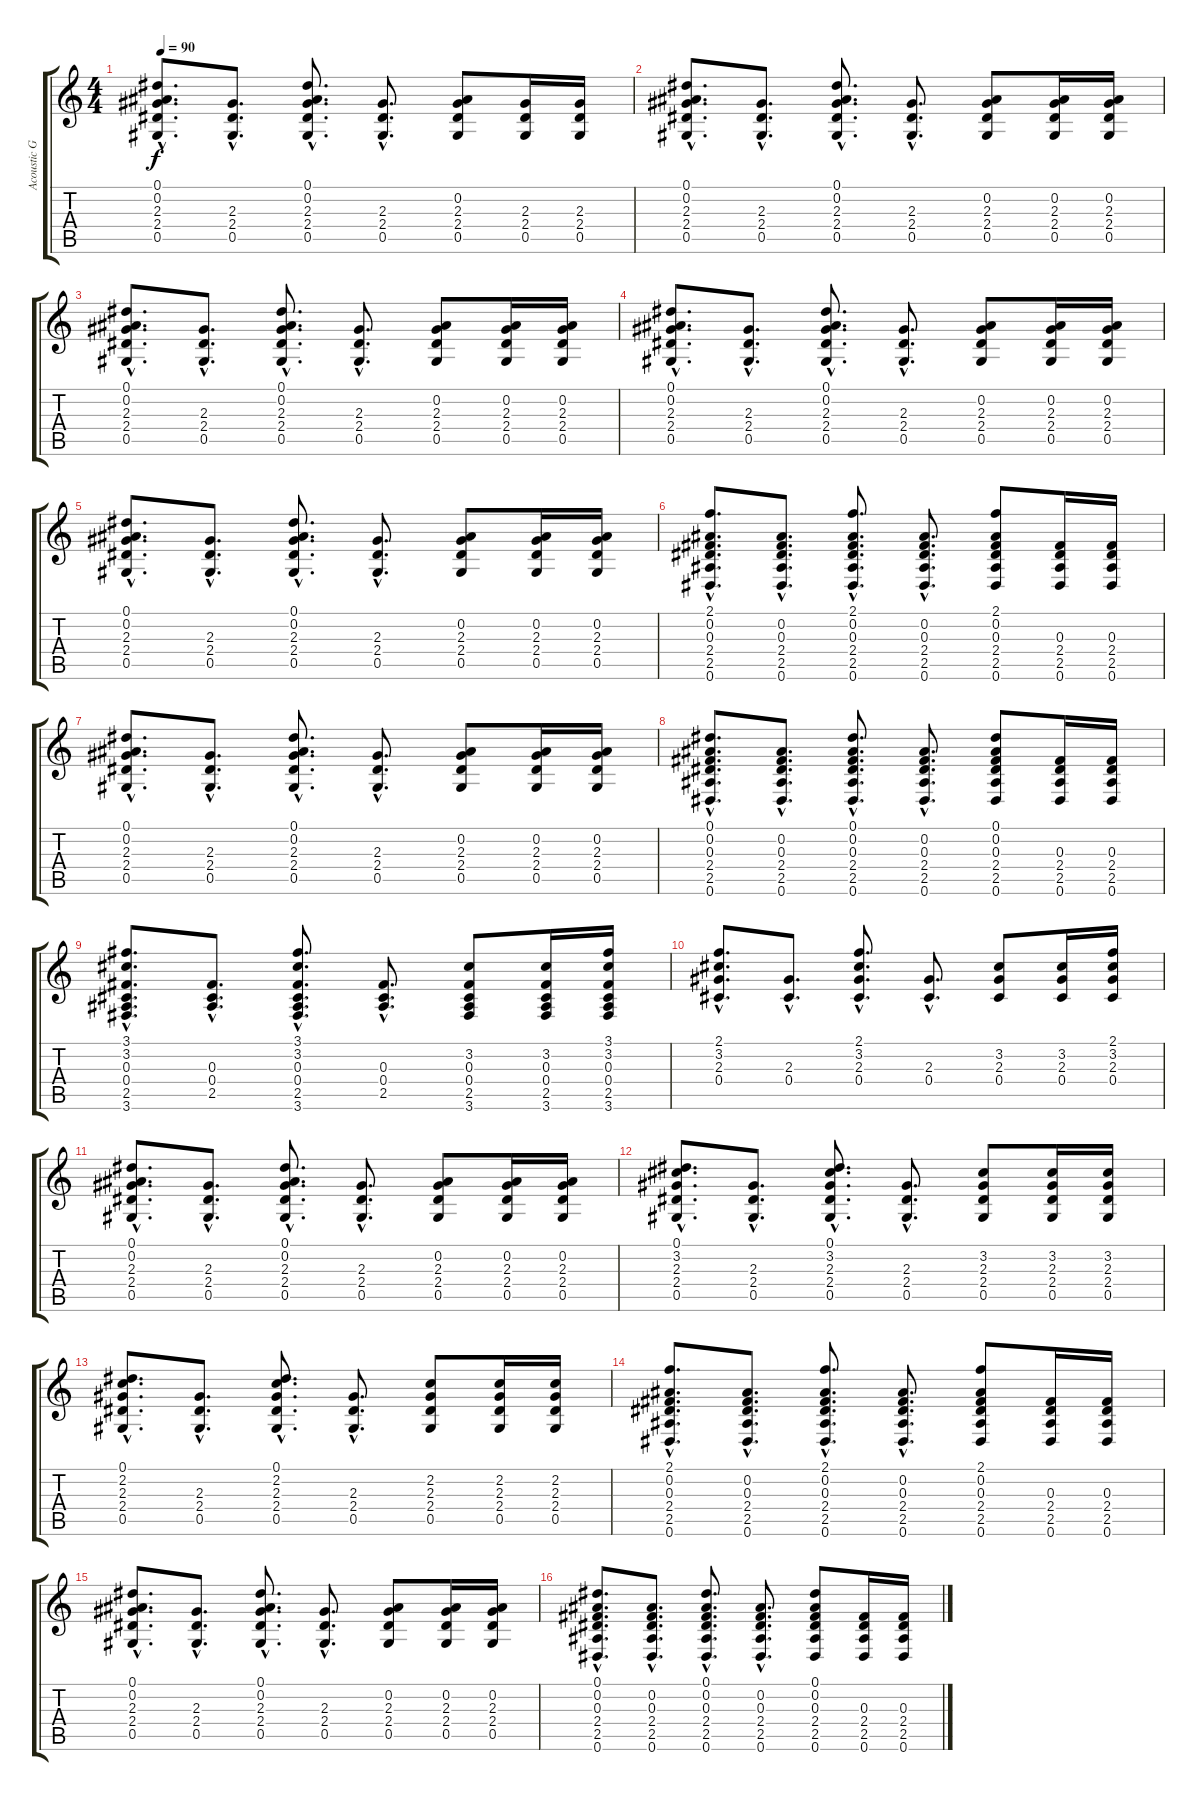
\track ("Acoustic Guitar" "Acoustic G") {instrument acousticguitarsteel}
\staff {score tabs}
\tuning (Eb4 Bb3 Gb3 Db3 Ab2 Eb2) {hide}
\ts (4 4)
\tempo 90
\clef g2
\ks c
(0.1{hac} 0.2{hac} 2.3{hac} 2.4{hac} 0.5{hac}).8{d dy f volume 0 instrument acousticguitarsteel} (2.3{hac} 2.4{hac} 0.5{hac}).8{d} (0.1{hac} 0.2{hac} 2.3{hac} 2.4{hac} 0.5{hac}).8{d volume 13} (2.3{hac} 2.4{hac} 0.5{hac}).8{d} (0.2 2.3 2.4 0.5).8 (2.3 2.4 0.5).16 (2.3 2.4 0.5).16 |
(0.1{hac} 0.2{hac} 2.3{hac} 2.4{hac} 0.5{hac}).8{d} (2.3{hac} 2.4{hac} 0.5{hac}).8{d} (0.1{hac} 0.2{hac} 2.3{hac} 2.4{hac} 0.5{hac}).8{d} (2.3{hac} 2.4{hac} 0.5{hac}).8{d} (0.2 2.3 2.4 0.5).8 (0.2 2.3 2.4 0.5).16 (0.2 2.3 2.4 0.5).16 |
(0.1{hac} 0.2{hac} 2.3{hac} 2.4{hac} 0.5{hac}).8{d} (2.3{hac} 2.4{hac} 0.5{hac}).8{d} (0.1{hac} 0.2{hac} 2.3{hac} 2.4{hac} 0.5{hac}).8{d} (2.3{hac} 2.4{hac} 0.5{hac}).8{d} (0.2 2.3 2.4 0.5).8 (0.2 2.3 2.4 0.5).16 (0.2 2.3 2.4 0.5).16 |
(0.1{hac} 0.2{hac} 2.3{hac} 2.4{hac} 0.5{hac}).8{d} (2.3{hac} 2.4{hac} 0.5{hac}).8{d} (0.1{hac} 0.2{hac} 2.3{hac} 2.4{hac} 0.5{hac}).8{d} (2.3{hac} 2.4{hac} 0.5{hac}).8{d} (0.2 2.3 2.4 0.5).8 (0.2 2.3 2.4 0.5).16 (0.2 2.3 2.4 0.5).16 |
(0.1{hac} 0.2{hac} 2.3{hac} 2.4{hac} 0.5{hac}).8{d} (2.3{hac} 2.4{hac} 0.5{hac}).8{d} (0.1{hac} 0.2{hac} 2.3{hac} 2.4{hac} 0.5{hac}).8{d} (2.3{hac} 2.4{hac} 0.5{hac}).8{d} (0.2 2.3 2.4 0.5).8 (0.2 2.3 2.4 0.5).16 (0.2 2.3 2.4 0.5).16 |
(2.1{hac} 0.2{hac} 0.3{hac} 2.4{hac} 2.5{hac} 0.6{hac}).8{d} (0.2{hac} 0.3{hac} 2.4{hac} 2.5{hac} 0.6{hac}).8{d} (2.1{hac} 0.2{hac} 0.3{hac} 2.4{hac} 2.5{hac} 0.6{hac}).8{d} (0.2{hac} 0.3{hac} 2.4{hac} 2.5{hac} 0.6{hac}).8{d} (2.1 0.2 0.3 2.4 2.5 0.6).8 (0.3 2.4 2.5 0.6).16 (0.3 2.4 2.5 0.6).16 |
(0.1{hac} 0.2{hac} 2.3{hac} 2.4{hac} 0.5{hac}).8{d} (2.3{hac} 2.4{hac} 0.5{hac}).8{d} (0.1{hac} 0.2{hac} 2.3{hac} 2.4{hac} 0.5{hac}).8{d} (2.3{hac} 2.4{hac} 0.5{hac}).8{d} (0.2 2.3 2.4 0.5).8 (0.2 2.3 2.4 0.5).16 (0.2 2.3 2.4 0.5).16 |
(0.1{hac} 0.2{hac} 0.3{hac} 2.4{hac} 2.5{hac} 0.6{hac}).8{d} (0.2{hac} 0.3{hac} 2.4{hac} 2.5{hac} 0.6{hac}).8{d} (0.1{hac} 0.2{hac} 0.3{hac} 2.4{hac} 2.5{hac} 0.6{hac}).8{d} (0.2{hac} 0.3{hac} 2.4{hac} 2.5{hac} 0.6{hac}).8{d} (0.1 0.2 0.3 2.4 2.5 0.6).8 (0.3 2.4 2.5 0.6).16 (0.3 2.4 2.5 0.6).16 |
(3.1{hac} 3.2{hac} 0.3{hac} 0.4{hac} 2.5{hac} 3.6{hac}).8{d} (0.3{hac} 0.4{hac} 2.5{hac}).8{d} (3.1{hac} 3.2{hac} 0.3{hac} 0.4{hac} 2.5{hac} 3.6{hac}).8{d} (0.3{hac} 0.4{hac} 2.5{hac}).8{d} (3.2 0.3 0.4 2.5 3.6).8 (3.2 0.3 0.4 2.5 3.6).16 (3.1 3.2 0.3 0.4 2.5 3.6).16 |
(2.1{hac} 3.2{hac} 2.3{hac} 0.4{hac}).8{d} (2.3{hac} 0.4{hac}).8{d} (2.1{hac} 3.2{hac} 2.3{hac} 0.4{hac}).8{d} (2.3{hac} 0.4{hac}).8{d} (3.2 2.3 0.4).8 (3.2 2.3 0.4).16 (2.1 3.2 2.3 0.4).16 |
(0.1{hac} 0.2{hac} 2.3{hac} 2.4{hac} 0.5{hac}).8{d} (2.3{hac} 2.4{hac} 0.5{hac}).8{d} (0.1{hac} 0.2{hac} 2.3{hac} 2.4{hac} 0.5{hac}).8{d} (2.3{hac} 2.4{hac} 0.5{hac}).8{d} (0.2 2.3 2.4 0.5).8 (0.2 2.3 2.4 0.5).16 (0.2 2.3 2.4 0.5).16 |
(0.1{hac} 3.2{hac} 2.3{hac} 2.4{hac} 0.5{hac}).8{d} (2.3{hac} 2.4{hac} 0.5{hac}).8{d} (0.1{hac} 3.2{hac} 2.3{hac} 2.4{hac} 0.5{hac}).8{d} (2.3{hac} 2.4{hac} 0.5{hac}).8{d} (3.2 2.3 2.4 0.5).8 (3.2 2.3 2.4 0.5).16 (3.2 2.3 2.4 0.5).16 |
(0.1{hac} 2.2{hac} 2.3{hac} 2.4{hac} 0.5{hac}).8{d} (2.3{hac} 2.4{hac} 0.5{hac}).8{d} (0.1{hac} 2.2{hac} 2.3{hac} 2.4{hac} 0.5{hac}).8{d} (2.3{hac} 2.4{hac} 0.5{hac}).8{d} (2.2 2.3 2.4 0.5).8 (2.2 2.3 2.4 0.5).16 (2.2 2.3 2.4 0.5).16 |
(2.1{hac} 0.2{hac} 0.3{hac} 2.4{hac} 2.5{hac} 0.6{hac}).8{d} (0.2{hac} 0.3{hac} 2.4{hac} 2.5{hac} 0.6{hac}).8{d} (2.1{hac} 0.2{hac} 0.3{hac} 2.4{hac} 2.5{hac} 0.6{hac}).8{d} (0.2{hac} 0.3{hac} 2.4{hac} 2.5{hac} 0.6{hac}).8{d} (2.1 0.2 0.3 2.4 2.5 0.6).8 (0.3 2.4 2.5 0.6).16 (0.3 2.4 2.5 0.6).16 |
(0.1{hac} 0.2{hac} 2.3{hac} 2.4{hac} 0.5{hac}).8{d} (2.3{hac} 2.4{hac} 0.5{hac}).8{d} (0.1{hac} 0.2{hac} 2.3{hac} 2.4{hac} 0.5{hac}).8{d} (2.3{hac} 2.4{hac} 0.5{hac}).8{d} (0.2 2.3 2.4 0.5).8 (0.2 2.3 2.4 0.5).16 (0.2 2.3 2.4 0.5).16 |
(0.1{hac} 0.2{hac} 0.3{hac} 2.4{hac} 2.5{hac} 0.6{hac}).8{d} (0.2{hac} 0.3{hac} 2.4{hac} 2.5{hac} 0.6{hac}).8{d} (0.1{hac} 0.2{hac} 0.3{hac} 2.4{hac} 2.5{hac} 0.6{hac}).8{d} (0.2{hac} 0.3{hac} 2.4{hac} 2.5{hac} 0.6{hac}).8{d} (0.1 0.2 0.3 2.4 2.5 0.6).8 (0.3 2.4 2.5 0.6).16 (0.3 2.4 2.5 0.6).16
